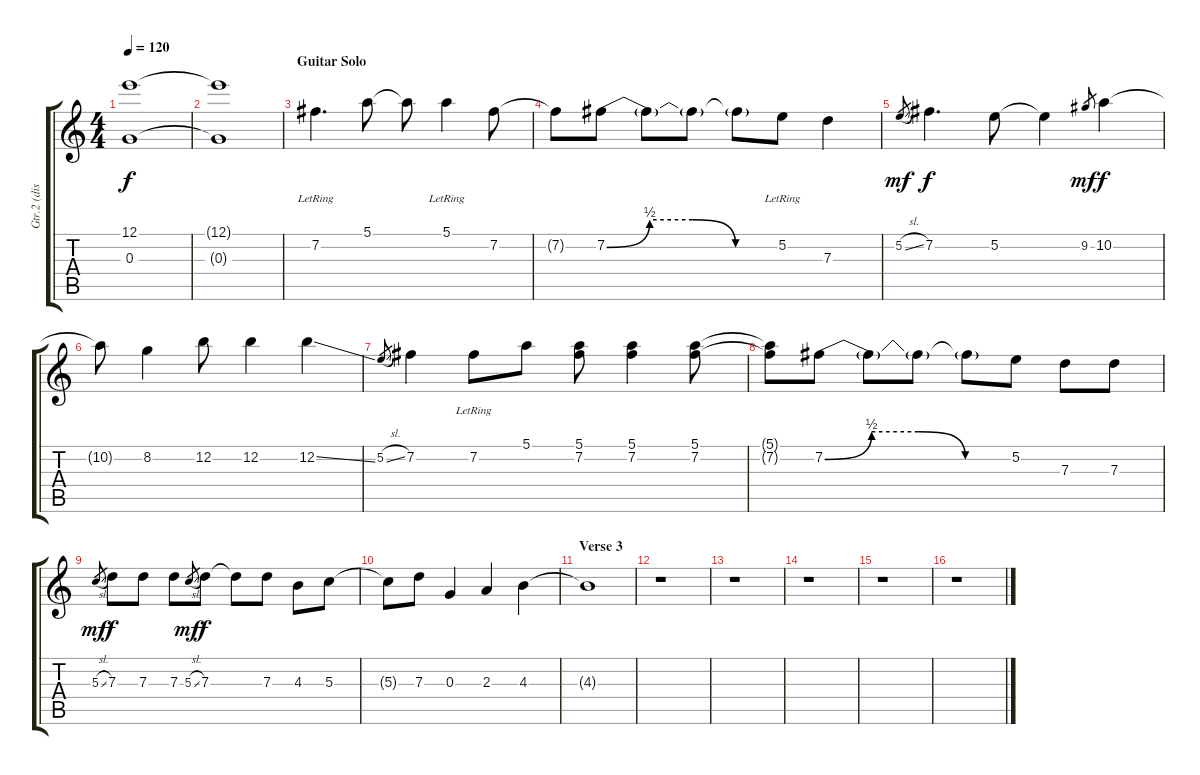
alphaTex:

\track ("Gtr.2 (disto)" "Gtr.2 (dis") {instrument distortionguitar}
\staff {score tabs}
\tuning (E4 B3 G3 D3 A2 E2) {hide}
\ts (4 4)
\tempo 120
\clef g2
\ks c
(12.1{t} 0.3{t}).1{dy f} |
(12.1{t} 0.3{t}).1 |
\section ("" "Guitar Solo")
7.2{lr}.4{d} 5.1.8 5.1{t}.8 5.1{lr}.4 7.2.8 |
7.2{t}.8 7.2{be (custom 0 0 15 2 30 2 45 0 60 0)}.8 7.2{t}.8 7.2{t}.8 7.2{t}.8 5.2{lr}.8 7.3.4 |
5.2{sl}.8{gr dy mf} 7.2.4{d dy f} 5.2.8 5.2{t}.4 9.2.8{gr dy mf} 10.2.4{dy f} |
10.2{t}.8 8.2.4 12.2.8 12.2.4 12.2{ss}.4 |
5.2{sl}.8{gr} 7.2.4 7.2{lr}.8 5.1.8 (5.1 7.2).8 (5.1 7.2).4 (5.1 7.2).8 |
(5.1{t} 7.2{t}).8 7.2{be (custom 0 0 15 2 30 2 45 0 60 0)}.8 7.2{t}.8 7.2{t}.8 7.2{t}.8 5.2.8 7.3.8 7.3.8 |
5.3{sl}.8{gr dy mf} 7.3.8{dy f} 7.3.8 7.3.8 5.3{sl}.8{gr dy mf} 7.3.8{dy f} 7.3{t}.8 7.3.8 4.3.8 5.3.8 |
5.3{t}.8 7.3.8 0.3.4 2.3.4 4.3.4 |
\section ("" "Verse 3")
4.3{t}.1 |
r.1 |
r.1 |
r.1 |
r.1 |
r.1
